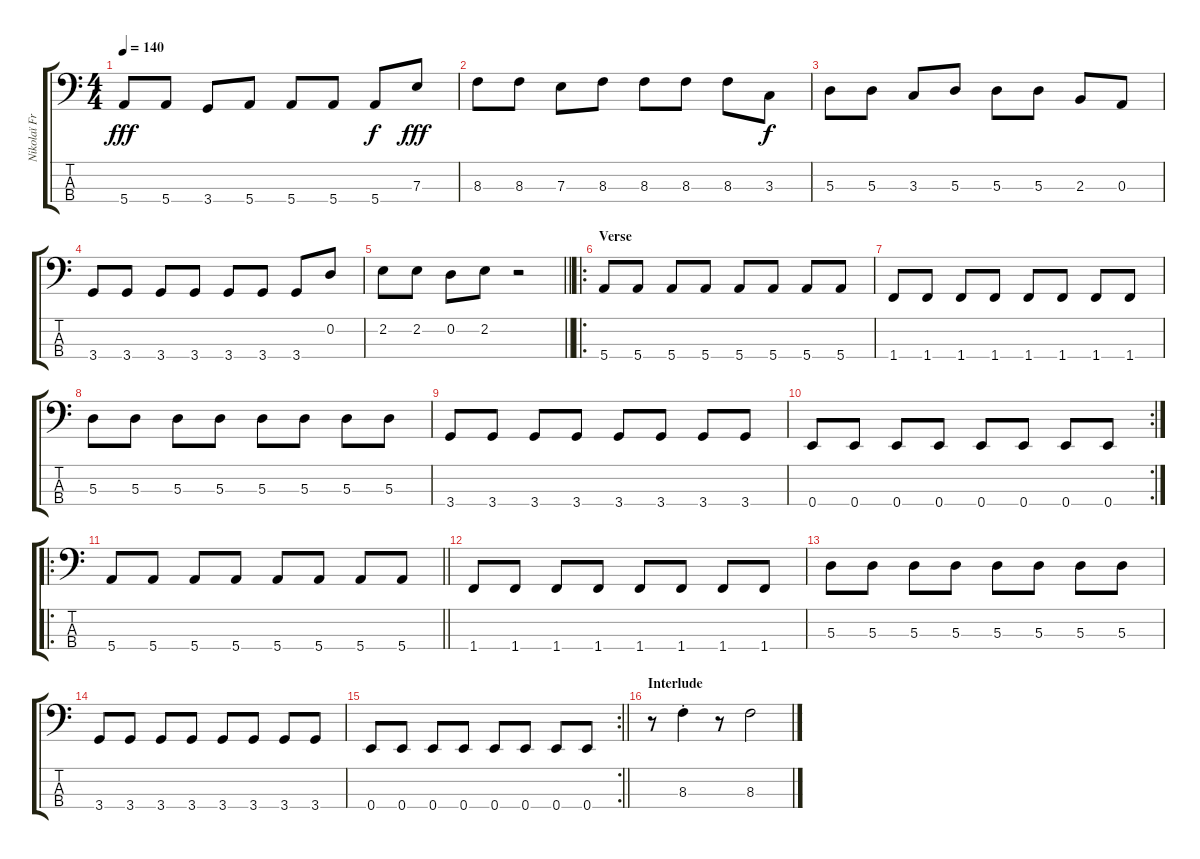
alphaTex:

\track ("Nikolaï Fraiture" "Nikolaï Fr") {instrument electricbassfinger}
\staff {score tabs}
\tuning (G2 D2 A1 E1) {hide}
\ts (4 4)
\tempo 140
\clef f4
\ks c
5.4.8{dy fff} 5.4.8 3.4.8 5.4.8 5.4.8 5.4.8 5.4.8{dy f} 7.3.8{dy fff} |
8.3.8 8.3.8 7.3.8 8.3.8 8.3.8 8.3.8 8.3.8 3.3.8{dy f} |
5.3.8 5.3.8 3.3.8 5.3.8 5.3.8 5.3.8 2.3.8 0.3.8 |
3.4.8 3.4.8 3.4.8 3.4.8 3.4.8 3.4.8 3.4.8 0.2.8 |
\barLineRight lightlight
2.2.8 2.2.8 0.2.8 2.2.8 r.2 |
\ro
\section ("" "Verse")
5.4.8 5.4.8 5.4.8 5.4.8 5.4.8 5.4.8 5.4.8 5.4.8 |
1.4.8 1.4.8 1.4.8 1.4.8 1.4.8 1.4.8 1.4.8 1.4.8 |
5.3.8 5.3.8 5.3.8 5.3.8 5.3.8 5.3.8 5.3.8 5.3.8 |
3.4.8 3.4.8 3.4.8 3.4.8 3.4.8 3.4.8 3.4.8 3.4.8 |
\rc 2
0.4.8 0.4.8 0.4.8 0.4.8 0.4.8 0.4.8 0.4.8 0.4.8 |
\ro
\barLineRight lightlight
5.4.8 5.4.8 5.4.8 5.4.8 5.4.8 5.4.8 5.4.8 5.4.8 |
1.4.8 1.4.8 1.4.8 1.4.8 1.4.8 1.4.8 1.4.8 1.4.8 |
5.3.8 5.3.8 5.3.8 5.3.8 5.3.8 5.3.8 5.3.8 5.3.8 |
3.4.8 3.4.8 3.4.8 3.4.8 3.4.8 3.4.8 3.4.8 3.4.8 |
\rc 2
\barLineRight lightlight
0.4.8 0.4.8 0.4.8 0.4.8 0.4.8 0.4.8 0.4.8 0.4.8 |
\section ("" "Interlude")
r.8 8.3{st}.4 r.8 8.3.2
